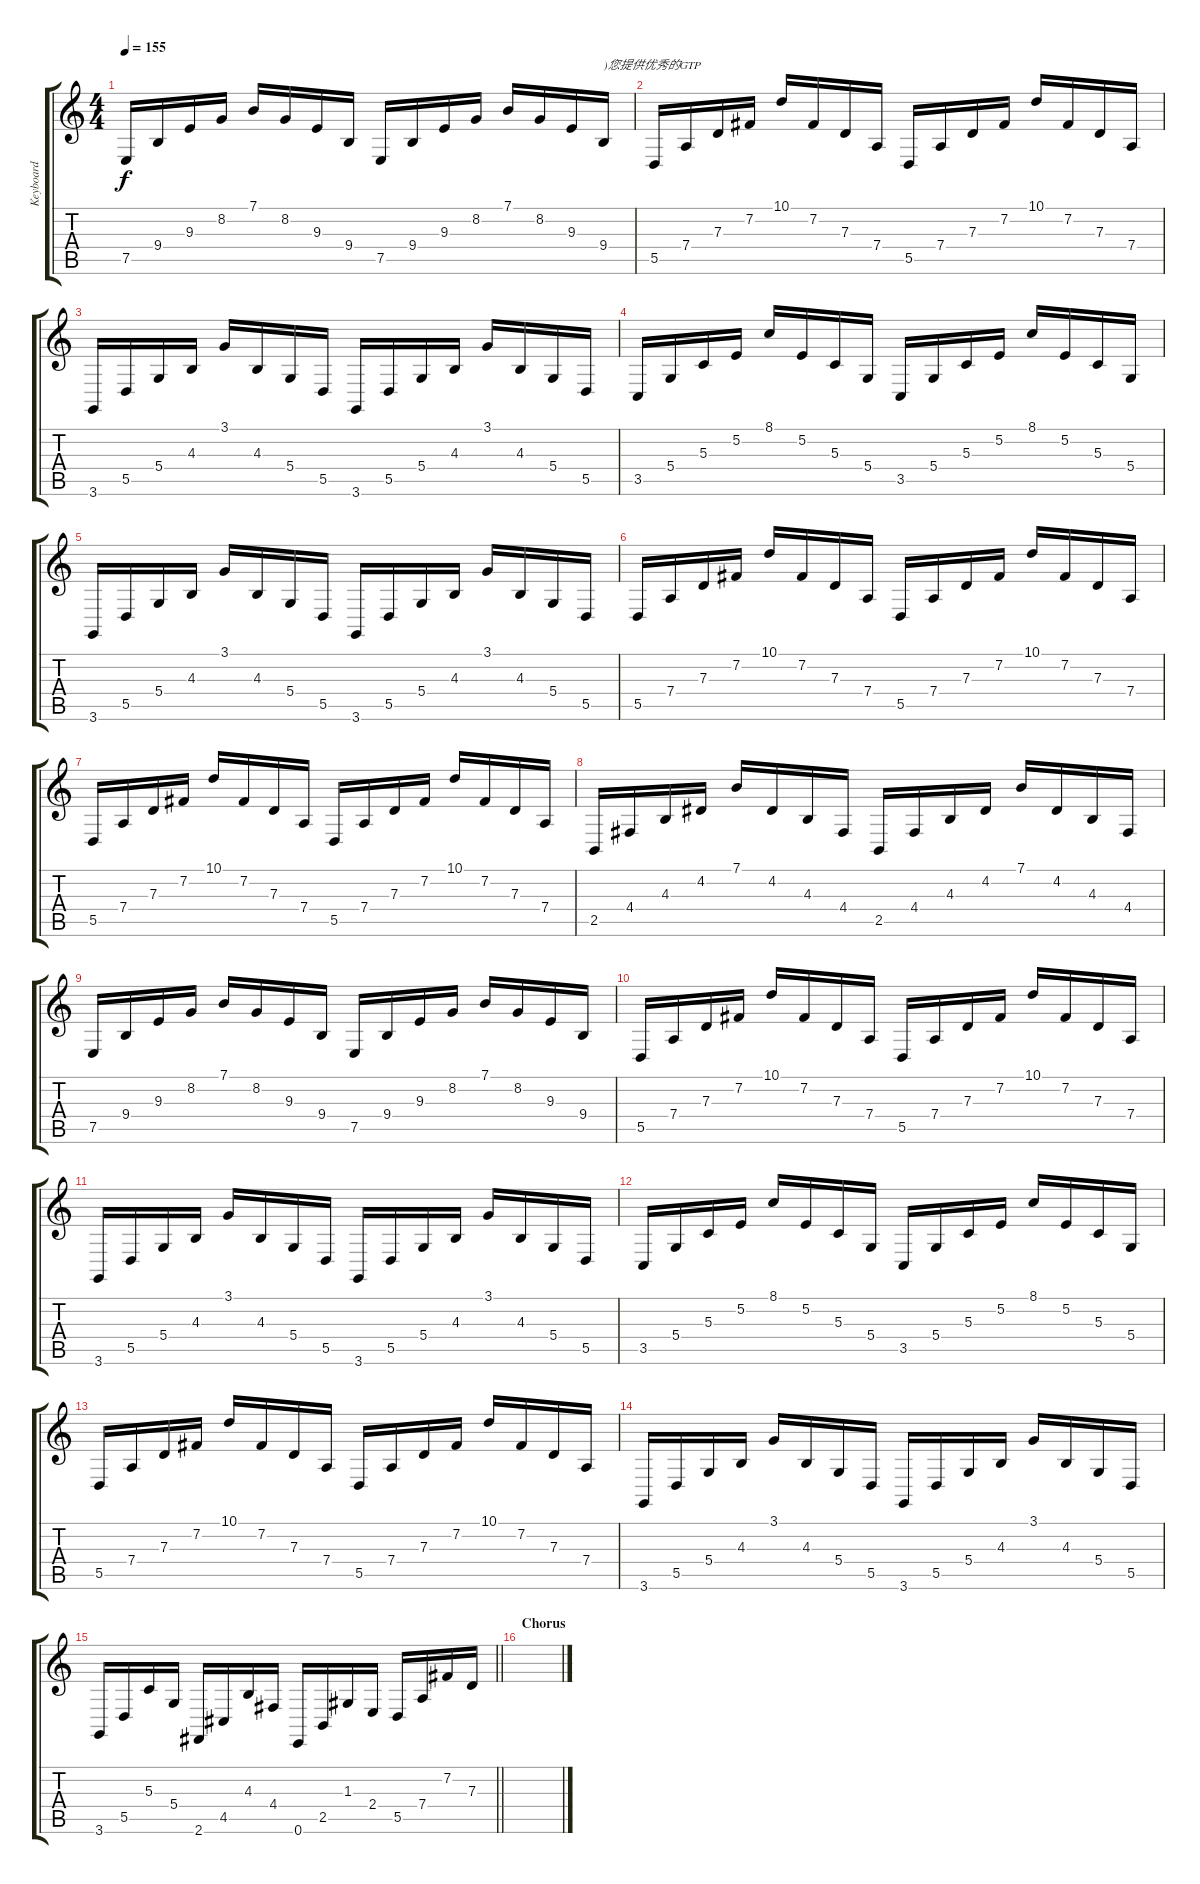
\track ("Keyboard" "Keyboard") {instrument lead2sawtooth}
\staff {score tabs}
\tuning (E4 B3 G3 D3 A2 E2) {hide}
\ts (4 4)
\tempo 155
\clef g2
\ks c
7.5.16{dy f} 9.4.16 9.3.16 8.2.16 7.1.16 8.2.16 9.3.16 9.4.16 7.5.16 9.4.16 9.3.16 8.2.16 7.1.16 8.2.16 9.3.16 9.4.16{txt ")您提供优秀的GTP"} |
5.5.16 7.4.16 7.3.16 7.2.16 10.1.16 7.2.16 7.3.16 7.4.16 5.5.16 7.4.16 7.3.16 7.2.16 10.1.16 7.2.16 7.3.16 7.4.16 |
3.6.16 5.5.16 5.4.16 4.3.16 3.1.16 4.3.16 5.4.16 5.5.16 3.6.16 5.5.16 5.4.16 4.3.16 3.1.16 4.3.16 5.4.16 5.5.16 |
3.5.16 5.4.16 5.3.16 5.2.16 8.1.16 5.2.16 5.3.16 5.4.16 3.5.16 5.4.16 5.3.16 5.2.16 8.1.16 5.2.16 5.3.16 5.4.16 |
3.6.16 5.5.16 5.4.16 4.3.16 3.1.16 4.3.16 5.4.16 5.5.16 3.6.16 5.5.16 5.4.16 4.3.16 3.1.16 4.3.16 5.4.16 5.5.16 |
5.5.16 7.4.16 7.3.16 7.2.16 10.1.16 7.2.16 7.3.16 7.4.16 5.5.16 7.4.16 7.3.16 7.2.16 10.1.16 7.2.16 7.3.16 7.4.16 |
5.5.16 7.4.16 7.3.16 7.2.16 10.1.16 7.2.16 7.3.16 7.4.16 5.5.16 7.4.16 7.3.16 7.2.16 10.1.16 7.2.16 7.3.16 7.4.16 |
2.5.16 4.4.16 4.3.16 4.2.16 7.1.16 4.2.16 4.3.16 4.4.16 2.5.16 4.4.16 4.3.16 4.2.16 7.1.16 4.2.16 4.3.16 4.4.16 |
7.5.16 9.4.16 9.3.16 8.2.16 7.1.16 8.2.16 9.3.16 9.4.16 7.5.16 9.4.16 9.3.16 8.2.16 7.1.16 8.2.16 9.3.16 9.4.16 |
5.5.16 7.4.16 7.3.16 7.2.16 10.1.16 7.2.16 7.3.16 7.4.16 5.5.16 7.4.16 7.3.16 7.2.16 10.1.16 7.2.16 7.3.16 7.4.16 |
3.6.16 5.5.16 5.4.16 4.3.16 3.1.16 4.3.16 5.4.16 5.5.16 3.6.16 5.5.16 5.4.16 4.3.16 3.1.16 4.3.16 5.4.16 5.5.16 |
3.5.16 5.4.16 5.3.16 5.2.16 8.1.16 5.2.16 5.3.16 5.4.16 3.5.16 5.4.16 5.3.16 5.2.16 8.1.16 5.2.16 5.3.16 5.4.16 |
5.5.16 7.4.16 7.3.16 7.2.16 10.1.16 7.2.16 7.3.16 7.4.16 5.5.16 7.4.16 7.3.16 7.2.16 10.1.16 7.2.16 7.3.16 7.4.16 |
3.6.16 5.5.16 5.4.16 4.3.16 3.1.16 4.3.16 5.4.16 5.5.16 3.6.16 5.5.16 5.4.16 4.3.16 3.1.16 4.3.16 5.4.16 5.5.16 |
\barLineRight lightlight
3.6.16 5.5.16 5.3.16 5.4.16 2.6.16 4.5.16 4.3.16 4.4.16 0.6.16 2.5.16 1.3.16 2.4.16 5.5.16 7.4.16 7.2.16 7.3.16 |
\section ("" "Chorus")
